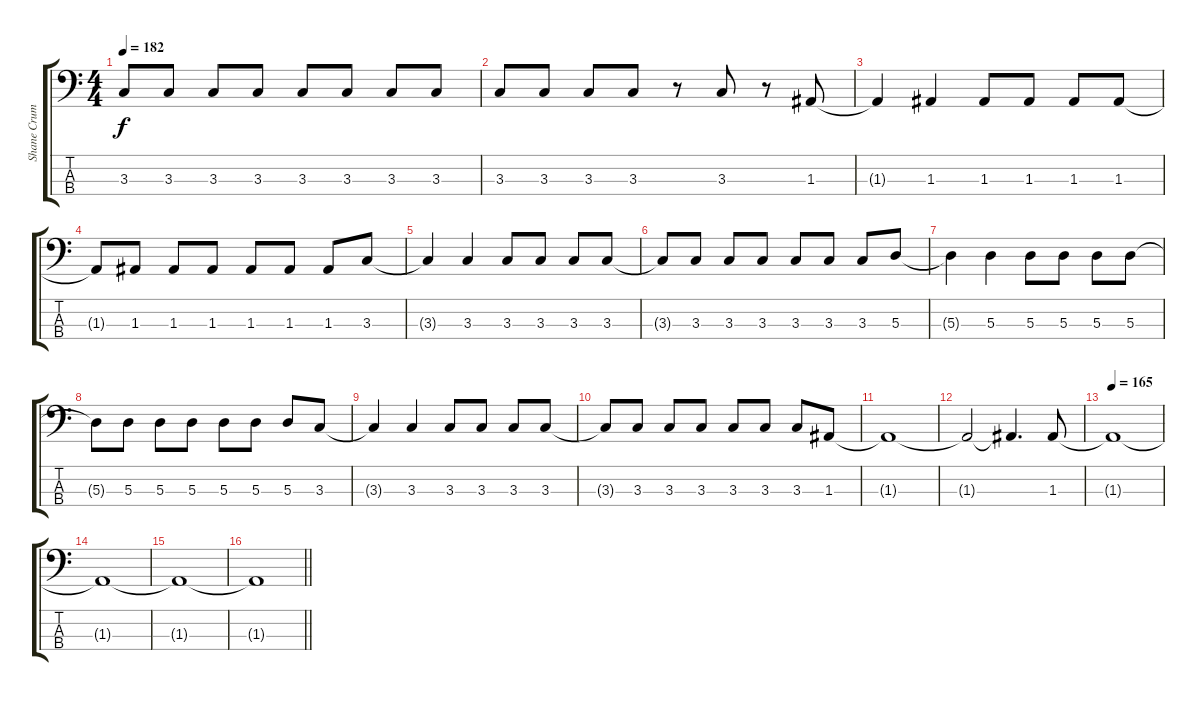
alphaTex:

\track ("Shane Crump - Bass" "Shane Crum") {instrument electricbasspick}
\staff {score tabs}
\tuning (G2 D2 A1 D1) {hide}
\ts (4 4)
\tempo 182
\clef f4
\ks c
3.3{t}.8{dy f} 3.3.8 3.3.8 3.3.8 3.3.8 3.3.8 3.3.8 3.3.8 |
3.3.8 3.3.8 3.3.8 3.3.8 r.8 3.3.8 r.8 1.3.8 |
1.3{t}.4 1.3.4 1.3.8 1.3.8 1.3.8 1.3.8 |
1.3{t}.8 1.3.8 1.3.8 1.3.8 1.3.8 1.3.8 1.3.8 3.3.8 |
3.3{t}.4 3.3.4 3.3.8 3.3.8 3.3.8 3.3.8 |
3.3{t}.8 3.3.8 3.3.8 3.3.8 3.3.8 3.3.8 3.3.8 5.3.8 |
5.3{t}.4 5.3.4 5.3.8 5.3.8 5.3.8 5.3.8 |
5.3{t}.8 5.3.8 5.3.8 5.3.8 5.3.8 5.3.8 5.3.8 3.3.8 |
3.3{t}.4 3.3.4 3.3.8 3.3.8 3.3.8 3.3.8 |
3.3{t}.8 3.3.8 3.3.8 3.3.8 3.3.8 3.3.8 3.3.8 1.3.8 |
1.3{t}.1 |
1.3{t}.2 1.3{t}.4{d} 1.3.8 |
\tempo 165
1.3{t}.1 |
1.3{t}.1 |
1.3{t}.1 |
\barLineRight lightlight
1.3{t}.1
